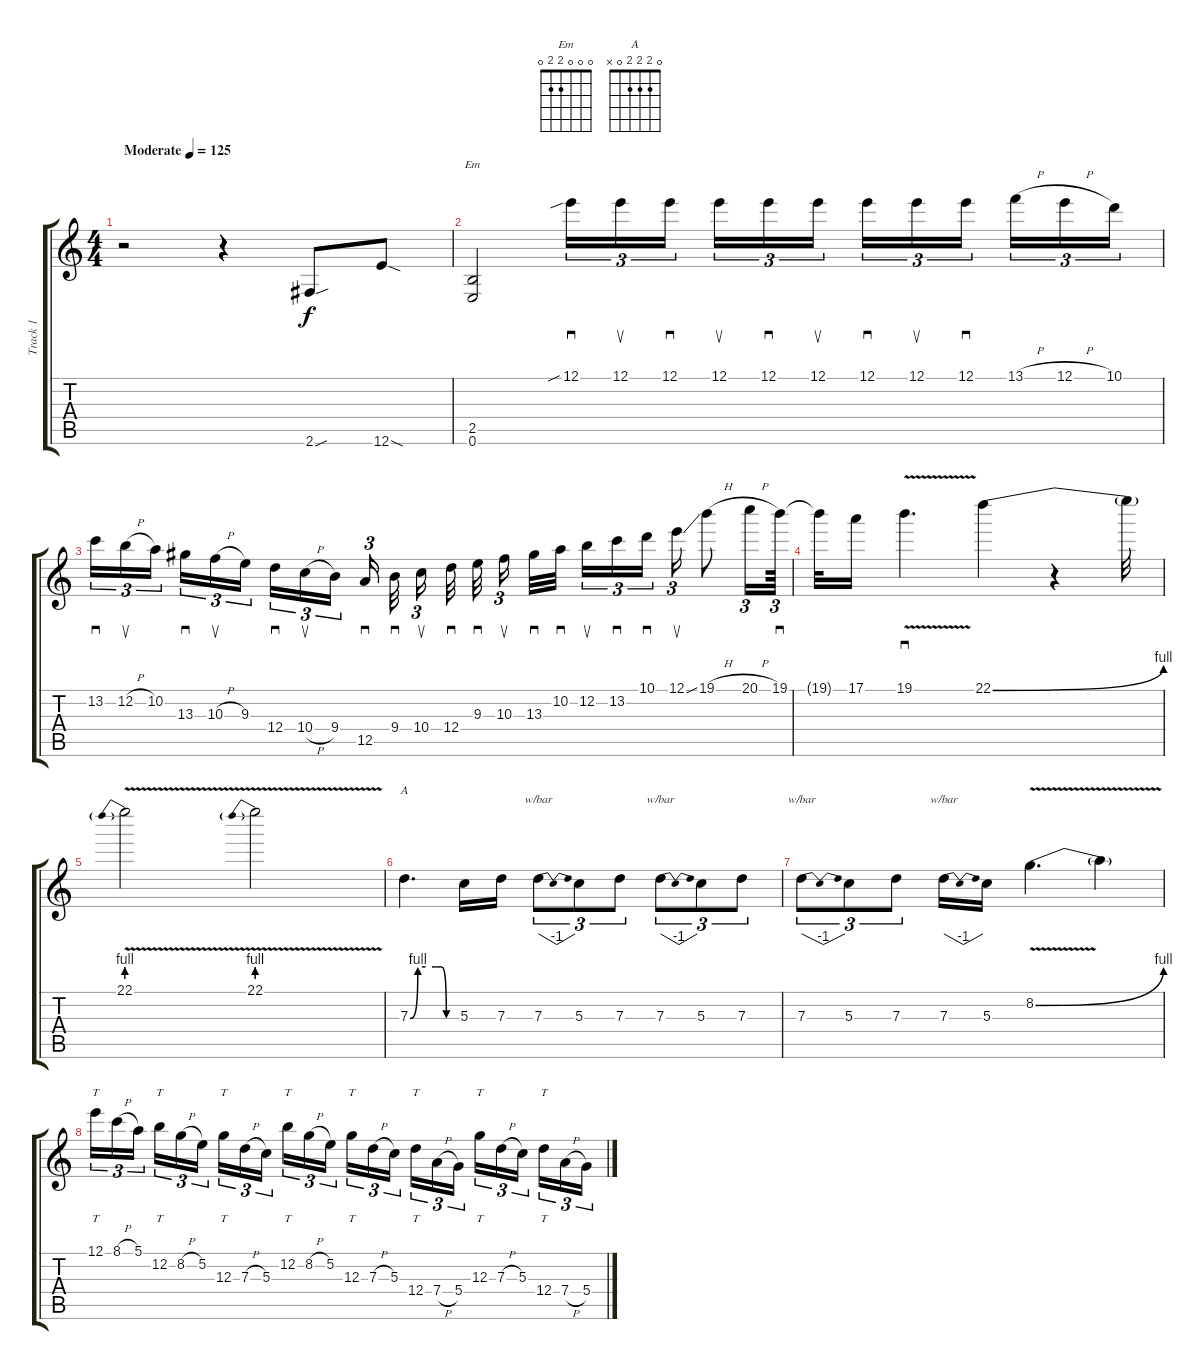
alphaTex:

\track ("Track 1" "Track 1") {instrument acousticguitarsteel}
\staff {score tabs}
\tuning (E4 B3 G3 D3 A2 E2) {hide}
\chord ("Em" 0 0 0 2 2 0)
\chord ("A" 0 2 2 2 0 x)
\ts (4 4)
\tempo (125 "Moderate")
\clef g2
\ks c
r.2{dy f instrument acousticguitarsteel} r.4 2.6{sou}.8 12.6{sod}.8 |
(2.5 0.6).2{ch "Em"} 12.1{sib}.16{sd tu (3 2)} 12.1.16{su tu (3 2)} 12.1.16{sd tu (3 2) beam splitsecondary} 12.1.16{su tu (3 2)} 12.1.16{sd tu (3 2)} 12.1.16{su tu (3 2)} 12.1.16{sd tu (3 2)} 12.1.16{su tu (3 2)} 12.1.16{sd tu (3 2) beam splitsecondary} 13.1{h}.16{tu (3 2)} 12.1{h}.16{tu (3 2)} 10.1.16{tu (3 2)} |
13.2.16{sd tu (3 2)} 12.2{h}.16{su tu (3 2)} 10.2.16{tu (3 2) beam splitsecondary} 13.3.16{sd tu (3 2)} 10.3{h}.16{su tu (3 2)} 9.3.16{tu (3 2)} 12.4.16{sd tu (3 2)} 10.4{h}.16{su tu (3 2)} 9.4.16{tu (3 2) beam splitsecondary} 12.5.16{sd tu (3 2) beam splitsecondary} 9.4.32{sd beam splitsecondary} 10.4.16{su tu (3 2)} 12.4.32{sd} 9.3.32{sd beam splitsecondary} 10.3.16{su tu (3 2) beam splitsecondary} 13.3.32{sd} 10.2.32{sd beam splitsecondary} 12.2.16{su tu (3 2)} 13.2.16{sd tu (3 2)} 10.1.16{sd tu (3 2)} 12.1{ss}.16{su tu (3 2)} 19.1{h}.8 20.1{h}.16{tu (3 2)} 19.1.64{sd tu (3 2)} |
19.1{t}.32 17.1.16 19.1{v}.4{d sd} 22.1{be (bend 0 0 60 4)}.4 r.4 22.1{t}.32 |
22.1{be (prebend 0 4 60 4) v}.2 22.1{be (prebend 0 4 60 4) v}.2 |
7.3{be (custom 0 0 10 4 20 4 33 4 40 4 47 0 60 0)}.4{d ch "A"} 5.3.16 7.3.16 7.3.8{tu (3 2) tbe (dip default 0 0 30 -4 60 0)} 5.3.8{tu (3 2)} 7.3.8{tu (3 2)} 7.3.8{tu (3 2) tbe (dip default 0 0 30 -4 60 0)} 5.3.8{tu (3 2)} 7.3.8{tu (3 2)} |
7.3.8{tu (3 2) tbe (dip default 0 0 30 -4 60 0)} 5.3.8{tu (3 2)} 7.3.8{tu (3 2)} 7.3.16{tbe (dip default 0 0 30 -4 60 0)} 5.3.16 8.2{be (bend 0 0 60 4) v}.4{d} 8.2{t}.4 |
12.1.16{tt tu (3 2)} 8.1{h}.16{tu (3 2)} 5.1.16{tu (3 2) beam splitsecondary} 12.2.16{tt tu (3 2)} 8.2{h}.16{tu (3 2)} 5.2.16{tu (3 2)} 12.3.16{tt tu (3 2)} 7.3{h}.16{tu (3 2)} 5.3.16{tu (3 2) beam splitsecondary} 12.2.16{tt tu (3 2)} 8.2{h}.16{tu (3 2)} 5.2.16{tu (3 2)} 12.3.16{tt tu (3 2)} 7.3{h}.16{tu (3 2)} 5.3.16{tu (3 2) beam splitsecondary} 12.4.16{tt tu (3 2)} 7.4{h}.16{tu (3 2)} 5.4.16{tu (3 2)} 12.3.16{tt tu (3 2)} 7.3{h}.16{tu (3 2)} 5.3.16{tu (3 2) beam splitsecondary} 12.4.16{tt tu (3 2)} 7.4{h}.16{tu (3 2)} 5.4.16{tu (3 2)}
